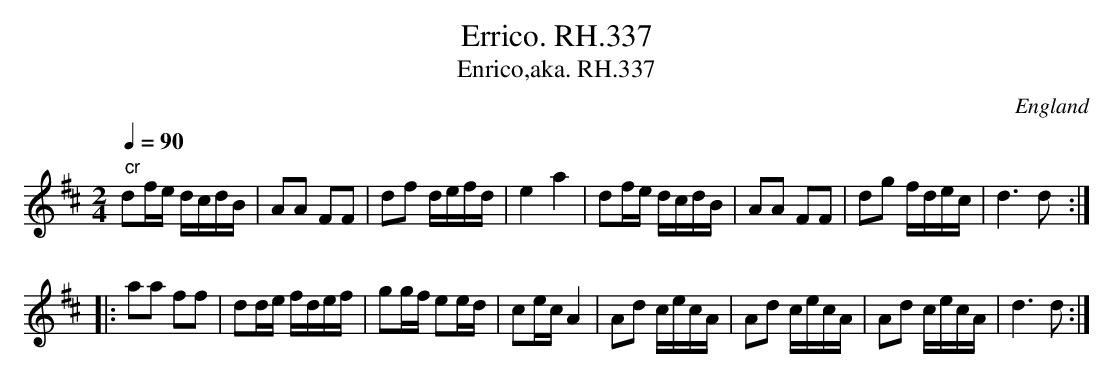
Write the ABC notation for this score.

X:1
T:Errico. RH.337
T:Enrico,aka. RH.337
O:England
M:2/4
L:1/16
Q:1/4=90
K:D
" cr"d2fe dcdB|A2A2 F2F2|d2f2 defd|e4 a4|\
d2fe dcdB|A2A2 F2F2|d2g2 fdec|d6 d2:|
|:a2a2 f2f2|d2de fdef|g2gf e2ed|c2ec A4|\
A2d2 cecA|A2d2 cecA|A2d2 cecA|d6 d2:|
